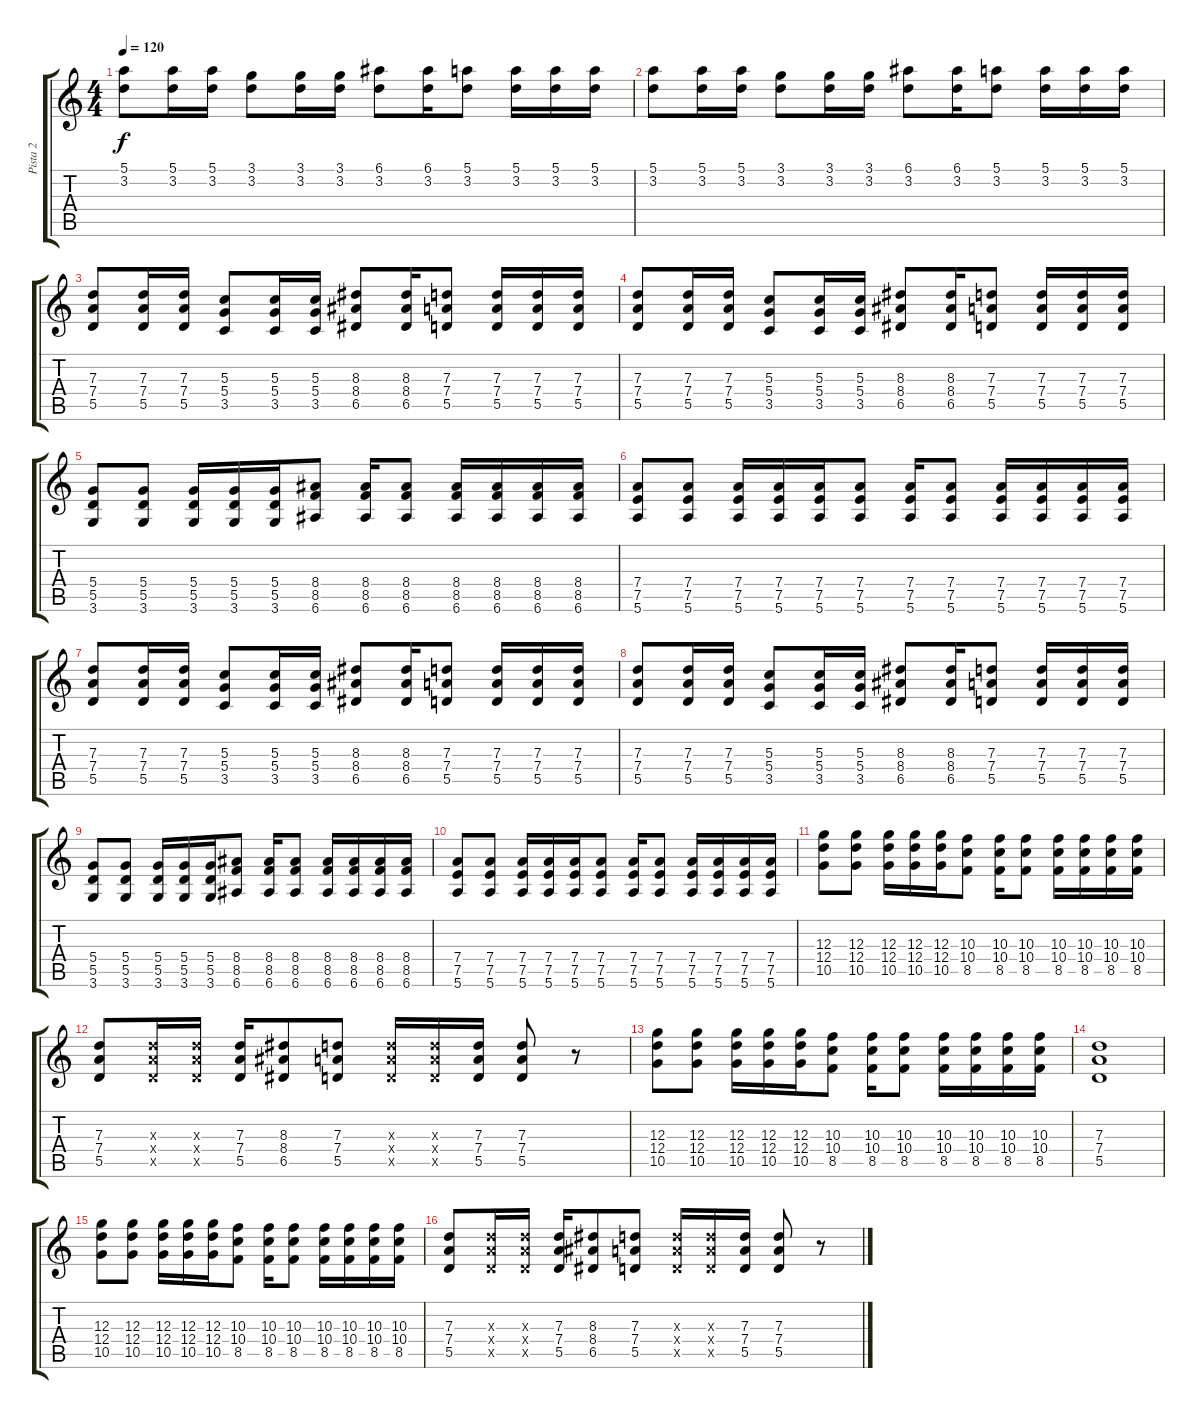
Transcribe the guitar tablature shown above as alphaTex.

\track ("Pista 2" "Pista 2") {instrument distortionguitar}
\staff {score tabs}
\tuning (E4 B3 G3 D3 A2 E2) {hide}
\ts (4 4)
\tempo 120
\clef g2
\ks c
(5.1 3.2).8{dy f} (5.1 3.2).16 (5.1 3.2).16 (3.1 3.2).8 (3.1 3.2).16 (3.1 3.2).16 (6.1 3.2).8 (6.1 3.2).16 (5.1 3.2).8 (5.1 3.2).16 (5.1 3.2).16 (5.1 3.2).16 |
(5.1 3.2).8 (5.1 3.2).16 (5.1 3.2).16 (3.1 3.2).8 (3.1 3.2).16 (3.1 3.2).16 (6.1 3.2).8 (6.1 3.2).16 (5.1 3.2).8 (5.1 3.2).16 (5.1 3.2).16 (5.1 3.2).16 |
(7.3 7.4 5.5).8 (7.3 7.4 5.5).16 (7.3 7.4 5.5).16 (5.3 5.4 3.5).8 (5.3 5.4 3.5).16 (5.3 5.4 3.5).16 (8.3 8.4 6.5).8 (8.3 8.4 6.5).16 (7.3 7.4 5.5).8 (7.3 7.4 5.5).16 (7.3 7.4 5.5).16 (7.3 7.4 5.5).16 |
(7.3 7.4 5.5).8 (7.3 7.4 5.5).16 (7.3 7.4 5.5).16 (5.3 5.4 3.5).8 (5.3 5.4 3.5).16 (5.3 5.4 3.5).16 (8.3 8.4 6.5).8 (8.3 8.4 6.5).16 (7.3 7.4 5.5).8 (7.3 7.4 5.5).16 (7.3 7.4 5.5).16 (7.3 7.4 5.5).16 |
(5.4 5.5 3.6).8 (5.4 5.5 3.6).8 (5.4 5.5 3.6).16 (5.4 5.5 3.6).16 (5.4 5.5 3.6).16 (8.4 8.5 6.6).8 (8.4 8.5 6.6).16 (8.4 8.5 6.6).8 (8.4 8.5 6.6).16 (8.4 8.5 6.6).16 (8.4 8.5 6.6).16 (8.4 8.5 6.6).16 |
(7.4 7.5 5.6).8 (7.4 7.5 5.6).8 (7.4 7.5 5.6).16 (7.4 7.5 5.6).16 (7.4 7.5 5.6).16 (7.4 7.5 5.6).8 (7.4 7.5 5.6).16 (7.4 7.5 5.6).8 (7.4 7.5 5.6).16 (7.4 7.5 5.6).16 (7.4 7.5 5.6).16 (7.4 7.5 5.6).16 |
(7.3 7.4 5.5).8 (7.3 7.4 5.5).16 (7.3 7.4 5.5).16 (5.3 5.4 3.5).8 (5.3 5.4 3.5).16 (5.3 5.4 3.5).16 (8.3 8.4 6.5).8 (8.3 8.4 6.5).16 (7.3 7.4 5.5).8 (7.3 7.4 5.5).16 (7.3 7.4 5.5).16 (7.3 7.4 5.5).16 |
(7.3 7.4 5.5).8 (7.3 7.4 5.5).16 (7.3 7.4 5.5).16 (5.3 5.4 3.5).8 (5.3 5.4 3.5).16 (5.3 5.4 3.5).16 (8.3 8.4 6.5).8 (8.3 8.4 6.5).16 (7.3 7.4 5.5).8 (7.3 7.4 5.5).16 (7.3 7.4 5.5).16 (7.3 7.4 5.5).16 |
(5.4 5.5 3.6).8 (5.4 5.5 3.6).8 (5.4 5.5 3.6).16 (5.4 5.5 3.6).16 (5.4 5.5 3.6).16 (8.4 8.5 6.6).8 (8.4 8.5 6.6).16 (8.4 8.5 6.6).8 (8.4 8.5 6.6).16 (8.4 8.5 6.6).16 (8.4 8.5 6.6).16 (8.4 8.5 6.6).16 |
(7.4 7.5 5.6).8 (7.4 7.5 5.6).8 (7.4 7.5 5.6).16 (7.4 7.5 5.6).16 (7.4 7.5 5.6).16 (7.4 7.5 5.6).8 (7.4 7.5 5.6).16 (7.4 7.5 5.6).8 (7.4 7.5 5.6).16 (7.4 7.5 5.6).16 (7.4 7.5 5.6).16 (7.4 7.5 5.6).16 |
(12.3 12.4 10.5).8 (12.3 12.4 10.5).8 (12.3 12.4 10.5).16 (12.3 12.4 10.5).16 (12.3 12.4 10.5).16 (10.3 10.4 8.5).8 (10.3 10.4 8.5).16 (10.3 10.4 8.5).8 (10.3 10.4 8.5).16 (10.3 10.4 8.5).16 (10.3 10.4 8.5).16 (10.3 10.4 8.5).16 |
(7.3 7.4 5.5).8 (7.3{x} 7.4{x} 5.5{x}).16 (7.3{x} 7.4{x} 5.5{x}).16 (7.3 7.4 5.5).16 (8.3 8.4 6.5).8 (7.3 7.4 5.5).8 (7.3{x} 7.4{x} 5.5{x}).16 (7.3{x} 7.4{x} 5.5{x}).16 (7.3 7.4 5.5).16 (7.3 7.4 5.5).8 r.8 |
(12.3 12.4 10.5).8 (12.3 12.4 10.5).8 (12.3 12.4 10.5).16 (12.3 12.4 10.5).16 (12.3 12.4 10.5).16 (10.3 10.4 8.5).8 (10.3 10.4 8.5).16 (10.3 10.4 8.5).8 (10.3 10.4 8.5).16 (10.3 10.4 8.5).16 (10.3 10.4 8.5).16 (10.3 10.4 8.5).16 |
(7.3 7.4 5.5).1 |
(12.3 12.4 10.5).8 (12.3 12.4 10.5).8 (12.3 12.4 10.5).16 (12.3 12.4 10.5).16 (12.3 12.4 10.5).16 (10.3 10.4 8.5).8 (10.3 10.4 8.5).16 (10.3 10.4 8.5).8 (10.3 10.4 8.5).16 (10.3 10.4 8.5).16 (10.3 10.4 8.5).16 (10.3 10.4 8.5).16 |
(7.3 7.4 5.5).8 (7.3{x} 7.4{x} 5.5{x}).16 (7.3{x} 7.4{x} 5.5{x}).16 (7.3 7.4 5.5).16 (8.3 8.4 6.5).8 (7.3 7.4 5.5).8 (7.3{x} 7.4{x} 5.5{x}).16 (7.3{x} 7.4{x} 5.5{x}).16 (7.3 7.4 5.5).16 (7.3 7.4 5.5).8 r.8
